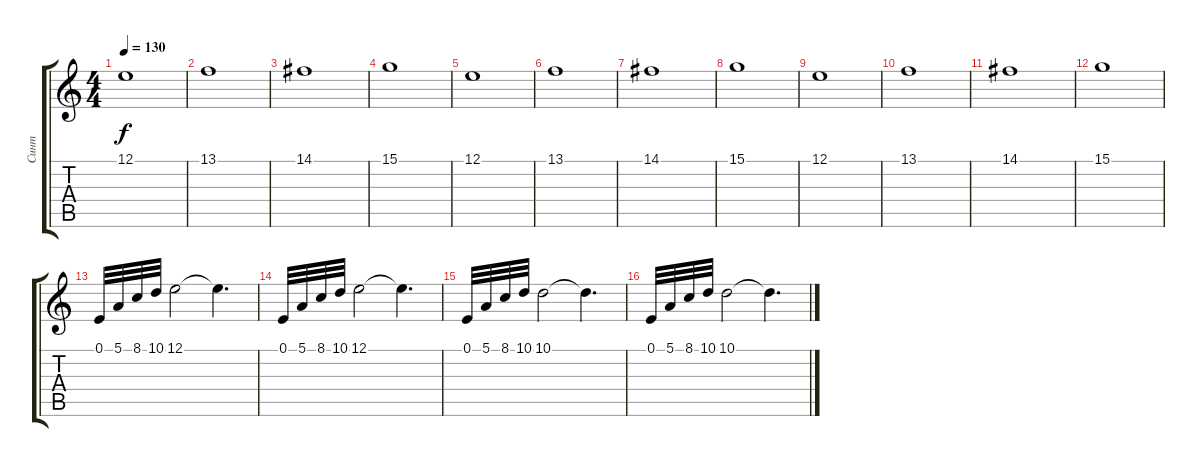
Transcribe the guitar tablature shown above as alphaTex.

\track ("Синт" "Синт") {instrument stringensemble1}
\staff {score tabs}
\tuning (E4 B3 G3 D3 A2 E2) {hide}
\ts (4 4)
\tempo 130
\clef g2
\ks c
12.1.1{dy f} |
13.1.1 |
14.1.1 |
15.1.1 |
12.1.1 |
13.1.1 |
14.1.1 |
15.1.1 |
12.1.1 |
13.1.1 |
14.1.1 |
15.1.1 |
0.1.32 5.1.32 8.1.32 10.1.32 12.1.2 12.1{t}.4{d} |
0.1.32 5.1.32 8.1.32 10.1.32 12.1.2 12.1{t}.4{d} |
0.1.32 5.1.32 8.1.32 10.1.32 10.1.2 10.1{t}.4{d} |
0.1.32 5.1.32 8.1.32 10.1.32 10.1.2 10.1{t}.4{d}
